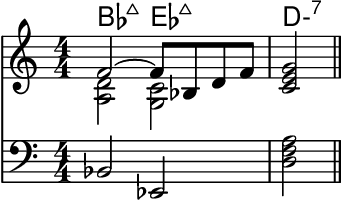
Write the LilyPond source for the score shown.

\version "2.24.4"
\language "english"
#(ly:set-option 'crop #t)
\include "include/alt.ly"
\score {
  \midi {
    \tempo 4=120
  }
  \layout {
    \context {
      \Score
      \omit BarNumber
    }
    indent = 0\mm
  }
  {
    <<
    \chords {
      \set chordChanges = ##t % only show chords when they change
      \set noChordSymbol = ""
      \set minorChordModifier = \markup { "-" }
      \set midiMaximumVolume = #0 % prevent named chords sounding
      bf2:maj7 ef:maj7 | d2:min7 |
    }
    \new Staff {
      \key c \major
      \numericTimeSignature
      \time 4/4
      \clef treble {
        \relative {
          \skip \f % spacer to set voice volume
          <<
            {\tieUp f'2~ f8 bf, d f }
            \new Voice { \voiceTwo <a, d>2 <g c>2  }
          >> |
          <c e g>2
          \bar "||"
        }
      }
    }
    \new Staff {
      \clef bass {
        \relative {
          \skip \f % spacer to set voice volume
          bf,2 ef,2 | <d' f a>2
          \bar "||"
        }
      }
    }
    >>
  }
}
